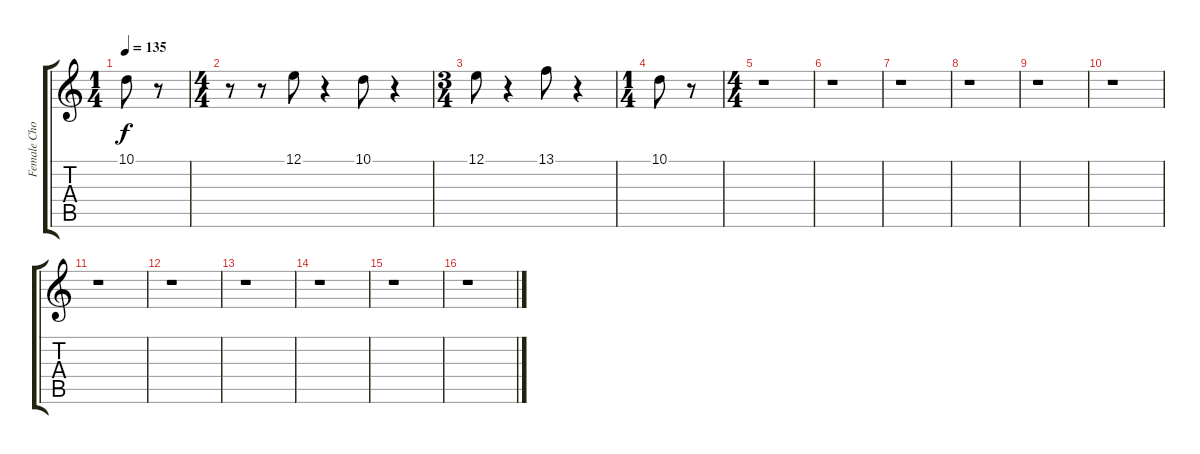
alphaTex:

\track ("Female Choir" "Female Cho") {instrument choiraahs}
\staff {score tabs}
\tuning (E4 B3 G3 D3 A2 E2) {hide}
\ts (1 4)
\tempo 135
\clef g2
\ks c
10.1.8{dy f} r.8 |
\ts (4 4)
r.8 r.8 12.1.8 r.4 10.1.8 r.4 |
\ts (3 4)
12.1.8 r.4 13.1.8 r.4 |
\ts (1 4)
10.1.8 r.8 |
\ts (4 4)
r.1 |
r.1 |
r.1 |
r.1 |
r.1 |
r.1 |
r.1 |
r.1 |
r.1 |
r.1 |
r.1 |
r.1
